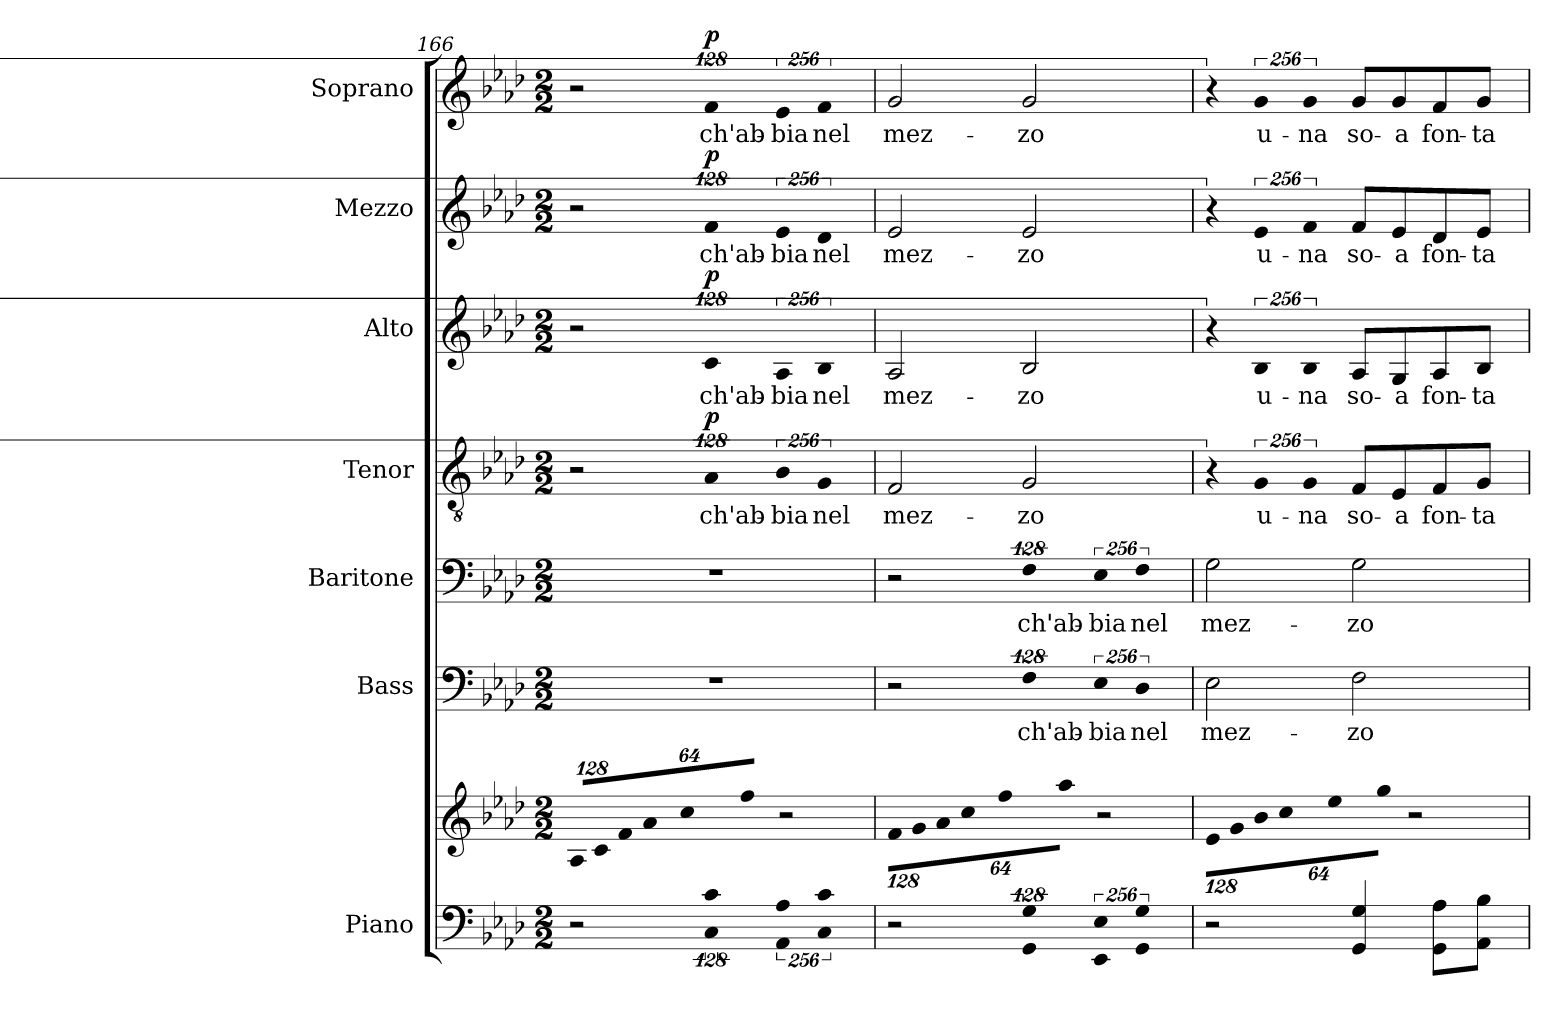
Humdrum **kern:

**kern	**kern	**kern	**text	**kern	**text	**kern	**text	**dynam	**kern	**text	**dynam	**kern	**text	**dynam	**kern	**text	**dynam
*part7	*part7	*part6	*part6	*part5	*part5	*part4	*part4	*part4	*part3	*part3	*part3	*part2	*part2	*part2	*part1	*part1	*part1
*staff8	*staff7	*staff6	*staff6	*staff5	*staff5	*staff4	*staff4	*staff4	*staff3	*staff3	*staff3	*staff2	*staff2	*staff2	*staff1	*staff1	*staff1
*I"Piano	*	*I"Bass	*	*I"Baritone	*	*I"Tenor	*	*	*I"Alto	*	*	*I"Mezzo	*	*	*I"Soprano	*	*
*I'Pno.	*	*I'B.	*	*I'Bar.	*	*I'T.	*	*	*I'A.	*	*	*I'M.	*	*	*I'S.	*	*
!!LO:PB:g=z
*clefF4	*clefG2	*clefF4	*	*clefF4	*	*clefGv2	*	*	*clefG2	*	*	*clefG2	*	*	*clefG2	*	*
*	*	*	*	*	*	*ITrd7c12	*	*	*	*	*	*	*	*	*	*	*
*k[b-e-a-d-]	*k[b-e-a-d-]	*k[b-e-a-d-]	*	*k[b-e-a-d-]	*	*k[b-e-a-d-]	*	*	*k[b-e-a-d-]	*	*	*k[b-e-a-d-]	*	*	*k[b-e-a-d-]	*	*
*f:	*f:	*f:	*	*f:	*	*f:	*	*	*f:	*	*	*f:	*	*	*f:	*	*
*M2/2	*M2/2	*M2/2	*	*M2/2	*	*M2/2	*	*	*M2/2	*	*	*M2/2	*	*	*M2/2	*	*
*	*Xbrackettup	*	*	*	*	*	*	*	*	*	*	*	*	*	*	*	*
=166	=166	=166	=166	=166	=166	=166	=166	=166	=166	=166	=166	=166	=166	=166	=166	=166	=166
!	!LO:N:vis=8	!	!	!	!	!	!	!	!	!	!	!	!	!	!	!	!
2r	1024%85A-i/L	1r	.	1r	.	2r	.	.	2r	.	.	2r	.	.	2r	.	.
!	!LO:N:vis=8	!	!	!	!	!	!	!	!	!	!	!	!	!	!	!	!
.	1024%85ci/	.	.	.	.	.	.	.	.	.	.	.	.	.	.	.	.
!	!LO:N:vis=8	!	!	!	!	!	!	!	!	!	!	!	!	!	!	!	!
.	512%43fi/	.	.	.	.	.	.	.	.	.	.	.	.	.	.	.	.
!	!LO:N:vis=8	!	!	!	!	!	!	!	!	!	!	!	!	!	!	!	!
.	1024%85a-i/	.	.	.	.	.	.	.	.	.	.	.	.	.	.	.	.
!	!LO:N:vis=8	!	!	!	!	!	!	!	!	!	!	!	!	!	!	!	!
.	1024%85cci/	.	.	.	.	.	.	.	.	.	.	.	.	.	.	.	.
!	!LO:N:vis=8	!	!	!	!	!	!	!	!	!	!	!	!	!	!	!	!
.	512%43ffi/J	.	.	.	.	.	.	.	.	.	.	.	.	.	.	.	.
!LO:N:vis=4	!	!	!	!	!	!LO:N:vis=4	!	!	!	!	!	!	!	!	!	!	!
!	!	!	!	!	!	!	!LO:LY:b:color=#000000	!	!LO:N:vis=4	!	!	!	!	!	!	!	!
!	!	!	!	!	!	!	!	!	!	!LO:LY:b:color=#000000	!	!LO:N:vis=4	!	!	!	!	!
!	!	!	!	!	!	!	!	!	!	!	!	!	!LO:LY:b:color=#000000	!	!LO:N:vis=4	!	!
!	!	!	!	!	!	!	!	!	!	!	!	!	!	!	!	!LO:LY:b:color=#000000	!
512%85Ci\ 512%85ci	2r	.	.	.	.	512%85AA-i/	ch'ab-	p	512%85ci/	ch'ab-	p	512%85fi/	ch'ab-	p	512%85fi/	ch'ab-	p
!LO:N:vis=4	!	!	!	!	!	!LO:N:vis=4	!	!	!	!	!	!	!	!	!	!	!
!	!	!	!	!	!	!	!LO:LY:b:color=#000000	!	!LO:N:vis=4	!	!	!	!	!	!	!	!
!	!	!	!	!	!	!	!	!	!	!LO:LY:b:color=#000000	!	!LO:N:vis=4	!	!	!	!	!
!	!	!	!	!	!	!	!	!	!	!	!	!	!LO:LY:b:color=#000000	!	!LO:N:vis=4	!	!
!	!	!	!	!	!	!	!	!	!	!	!	!	!	!	!	!LO:LY:b:color=#000000	!
1024%171AA-i\ 1024%171A-i	.	.	.	.	.	1024%171BB-i\	-bia	.	1024%171A-i/	-bia	.	1024%171e-i/	-bia	.	1024%171e-i/	-bia	.
!LO:N:vis=4	!	!	!	!	!	!LO:N:vis=4	!	!	!	!	!	!	!	!	!	!	!
!	!	!	!	!	!	!	!LO:LY:b:color=#000000	!	!LO:N:vis=4	!	!	!	!	!	!	!	!
!	!	!	!	!	!	!	!	!	!	!LO:LY:b:color=#000000	!	!LO:N:vis=4	!	!	!	!	!
!	!	!	!	!	!	!	!	!	!	!	!	!	!LO:LY:b:color=#000000	!	!LO:N:vis=4	!	!
!	!	!	!	!	!	!	!	!	!	!	!	!	!	!	!	!LO:LY:b:color=#000000	!
1024%171Ci\ 1024%171ci	.	.	.	.	.	1024%171GGi/	nel	.	1024%171B-i/	nel	.	1024%171d-i/	nel	.	1024%171fi/	nel	.
=167	=167	=167	=167	=167	=167	=167	=167	=167	=167	=167	=167	=167	=167	=167	=167	=167	=167
!	!LO:N:vis=8	!	!	!	!	!	!	!	!	!	!	!	!	!	!	!	!
!	!	!	!	!	!	!	!LO:LY:b:color=#000000	!	!	!	!	!	!	!	!	!	!
!	!	!	!	!	!	!	!	!	!	!LO:LY:b:color=#000000	!	!	!	!	!	!	!
!	!	!	!	!	!	!	!	!	!	!	!	!	!LO:LY:b:color=#000000	!	!	!	!
!	!	!	!	!	!	!	!	!	!	!	!	!	!	!	!	!LO:LY:b:color=#000000	!
2r	1024%85fi\L	2r	.	2r	.	2FFi/	mez-	.	2A-i/	mez-	.	2e-i/	mez-	.	2gi/	mez-	.
!	!LO:N:vis=8	!	!	!	!	!	!	!	!	!	!	!	!	!	!	!	!
.	1024%85gi\	.	.	.	.	.	.	.	.	.	.	.	.	.	.	.	.
!	!LO:N:vis=8	!	!	!	!	!	!	!	!	!	!	!	!	!	!	!	!
.	512%43a-i\	.	.	.	.	.	.	.	.	.	.	.	.	.	.	.	.
!	!LO:N:vis=8	!	!	!	!	!	!	!	!	!	!	!	!	!	!	!	!
.	1024%85cci\	.	.	.	.	.	.	.	.	.	.	.	.	.	.	.	.
!	!LO:N:vis=8	!	!	!	!	!	!	!	!	!	!	!	!	!	!	!	!
.	1024%85ffi\	.	.	.	.	.	.	.	.	.	.	.	.	.	.	.	.
!	!LO:N:vis=8	!	!	!	!	!	!	!	!	!	!	!	!	!	!	!	!
.	512%43aa-i\J	.	.	.	.	.	.	.	.	.	.	.	.	.	.	.	.
!LO:N:vis=4	!	!LO:N:vis=4	!	!	!	!	!	!	!	!	!	!	!	!	!	!	!
!	!	!	!LO:LY:b:color=#000000	!LO:N:vis=4	!	!	!	!	!	!	!	!	!	!	!	!	!
!	!	!	!	!	!LO:LY:b:color=#000000	!	!	!	!	!	!	!	!	!	!	!	!
!	!	!	!	!	!	!	!LO:LY:b:color=#000000	!	!	!	!	!	!	!	!	!	!
!	!	!	!	!	!	!	!	!	!	!LO:LY:b:color=#000000	!	!	!	!	!	!	!
!	!	!	!	!	!	!	!	!	!	!	!	!	!LO:LY:b:color=#000000	!	!	!	!
!	!	!	!	!	!	!	!	!	!	!	!	!	!	!	!	!LO:LY:b:color=#000000	!
512%85GGi/ 512%85Gi	2r	512%85Fi\	ch'ab-	512%85Fi\	ch'ab-	2GGi/	-zo	.	2B-i/	-zo	.	2e-i/	-zo	.	2gi/	-zo	.
!LO:N:vis=4	!	!LO:N:vis=4	!	!	!	!	!	!	!	!	!	!	!	!	!	!	!
!	!	!	!LO:LY:b:color=#000000	!LO:N:vis=4	!	!	!	!	!	!	!	!	!	!	!	!	!
!	!	!	!	!	!LO:LY:b:color=#000000	!	!	!	!	!	!	!	!	!	!	!	!
1024%171EE-i/ 1024%171E-i	.	1024%171E-i\	-bia	1024%171E-i\	-bia	.	.	.	.	.	.	.	.	.	.	.	.
!LO:N:vis=4	!	!LO:N:vis=4	!	!	!	!	!	!	!	!	!	!	!	!	!	!	!
!	!	!	!LO:LY:b:color=#000000	!LO:N:vis=4	!	!	!	!	!	!	!	!	!	!	!	!	!
!	!	!	!	!	!LO:LY:b:color=#000000	!	!	!	!	!	!	!	!	!	!	!	!
1024%171GGi/ 1024%171Gi	.	1024%171D-i\	nel	1024%171Fi\	nel	.	.	.	.	.	.	.	.	.	.	.	.
=168	=168	=168	=168	=168	=168	=168	=168	=168	=168	=168	=168	=168	=168	=168	=168	=168	=168
!	!LO:N:vis=8	!	!	!	!	!	!	!	!	!	!	!	!	!	!	!	!
!	!	!	!LO:LY:b:color=#000000	!	!	!	!	!	!	!	!	!	!	!	!	!	!
!	!	!	!	!	!LO:LY:b:color=#000000	!LO:N:vis=4	!	!	!LO:N:vis=4	!	!	!LO:N:vis=4	!	!	!LO:N:vis=4	!	!
2r	1024%85e-i\L	2E-i\	mez-	2Gi\	mez-	512%85r	.	.	512%85r	.	.	512%85r	.	.	512%85r	.	.
!	!LO:N:vis=8	!	!	!	!	!	!	!	!	!	!	!	!	!	!	!	!
.	1024%85gi\	.	.	.	.	.	.	.	.	.	.	.	.	.	.	.	.
!	!LO:N:vis=8	!	!	!	!	!LO:N:vis=4	!	!	!	!	!	!	!	!	!	!	!
!	!	!	!	!	!	!	!LO:LY:b:color=#000000	!	!LO:N:vis=4	!	!	!	!	!	!	!	!
!	!	!	!	!	!	!	!	!	!	!LO:LY:b:color=#000000	!	!LO:N:vis=4	!	!	!	!	!
!	!	!	!	!	!	!	!	!	!	!	!	!	!LO:LY:b:color=#000000	!	!LO:N:vis=4	!	!
!	!	!	!	!	!	!	!	!	!	!	!	!	!	!	!	!LO:LY:b:color=#000000	!
.	512%43b-i\	.	.	.	.	1024%171GGi/	u-	.	1024%171B-i/	u-	.	1024%171e-i/	u-	.	1024%171gi/	u-	.
!	!LO:N:vis=8	!	!	!	!	!	!	!	!	!	!	!	!	!	!	!	!
.	1024%85cci\	.	.	.	.	.	.	.	.	.	.	.	.	.	.	.	.
!	!LO:N:vis=8	!	!	!	!	!LO:N:vis=4	!	!	!	!	!	!	!	!	!	!	!
!	!	!	!	!	!	!	!LO:LY:b:color=#000000	!	!LO:N:vis=4	!	!	!	!	!	!	!	!
!	!	!	!	!	!	!	!	!	!	!LO:LY:b:color=#000000	!	!LO:N:vis=4	!	!	!	!	!
!	!	!	!	!	!	!	!	!	!	!	!	!	!LO:LY:b:color=#000000	!	!LO:N:vis=4	!	!
!	!	!	!	!	!	!	!	!	!	!	!	!	!	!	!	!LO:LY:b:color=#000000	!
.	1024%85ee-i\	.	.	.	.	1024%171GGi/	-na	.	1024%171B-i/	-na	.	1024%171fi/	-na	.	1024%171gi/	-na	.
!	!LO:N:vis=8	!	!	!	!	!	!	!	!	!	!	!	!	!	!	!	!
.	512%43ggi\J	.	.	.	.	.	.	.	.	.	.	.	.	.	.	.	.
!	!	!	!LO:LY:b:color=#000000	!	!	!	!	!	!	!	!	!	!	!	!	!	!
!	!	!	!	!	!LO:LY:b:color=#000000	!	!	!	!	!	!	!	!	!	!	!	!
!	!	!	!	!	!	!	!LO:LY:b:color=#000000	!	!	!	!	!	!	!	!	!	!
!	!	!	!	!	!	!	!	!	!	!LO:LY:b:color=#000000	!	!	!	!	!	!	!
!	!	!	!	!	!	!	!	!	!	!	!	!	!LO:LY:b:color=#000000	!	!	!	!
!	!	!	!	!	!	!	!	!	!	!	!	!	!	!	!	!LO:LY:b:color=#000000	!
4GGi/ 4Gi	2r	2Fi\	-zo	2Gi\	-zo	8FFi/L	so-	.	8A-i/L	so-	.	8fi/L	so-	.	8gi/L	so-	.
!	!	!	!	!	!	!	!LO:LY:b:color=#000000	!	!	!	!	!	!	!	!	!	!
!	!	!	!	!	!	!	!	!	!	!LO:LY:b:color=#000000	!	!	!	!	!	!	!
!	!	!	!	!	!	!	!	!	!	!	!	!	!LO:LY:b:color=#000000	!	!	!	!
!	!	!	!	!	!	!	!	!	!	!	!	!	!	!	!	!LO:LY:b:color=#000000	!
.	.	.	.	.	.	8EE-i/	-a	.	8Gi/	-a	.	8e-i/	-a	.	8gi/	-a	.
!	!	!	!	!	!	!	!LO:LY:b:color=#000000	!	!	!	!	!	!	!	!	!	!
!	!	!	!	!	!	!	!	!	!	!LO:LY:b:color=#000000	!	!	!	!	!	!	!
!	!	!	!	!	!	!	!	!	!	!	!	!	!LO:LY:b:color=#000000	!	!	!	!
!	!	!	!	!	!	!	!	!	!	!	!	!	!	!	!	!LO:LY:b:color=#000000	!
8GGi\ 8A-iL	.	.	.	.	.	8FFi/	fon-	.	8A-i/	fon-	.	8d-i/	fon-	.	8fi/	fon-	.
!	!	!	!	!	!	!	!LO:LY:b:color=#000000	!	!	!	!	!	!	!	!	!	!
!	!	!	!	!	!	!	!	!	!	!LO:LY:b:color=#000000	!	!	!	!	!	!	!
!	!	!	!	!	!	!	!	!	!	!	!	!	!LO:LY:b:color=#000000	!	!	!	!
!	!	!	!	!	!	!	!	!	!	!	!	!	!	!	!	!LO:LY:b:color=#000000	!
8AA-i\ 8B-iJ	.	.	.	.	.	8GGi/J	-ta	.	8B-i/J	-ta	.	8e-i/J	-ta	.	8gi/J	-ta	.
=	=	=	=	=	=	=	=	=	=	=	=	=	=	=	=	=	=
*-	*-	*-	*-	*-	*-	*-	*-	*-	*-	*-	*-	*-	*-	*-	*-	*-	*-
